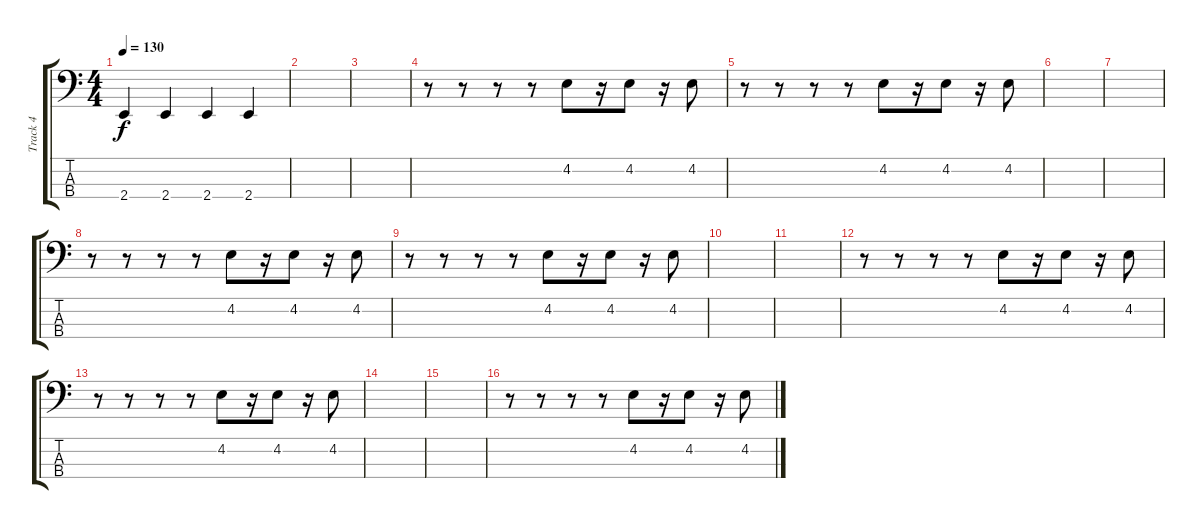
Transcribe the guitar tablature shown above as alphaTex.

\track ("Track 4" "Track 4") {instrument electricbassfinger}
\staff {score tabs}
\tuning (F2 C2 G1 D1) {hide}
\ts (4 4)
\tempo 130
\clef f4
\ks c
2.4.4{dy f} 2.4.4 2.4.4 2.4.4 |
|
|
r.8 r.8 r.8 r.8 4.2.8 r.16 4.2.8 r.16 4.2.8 |
r.8 r.8 r.8 r.8 4.2.8 r.16 4.2.8 r.16 4.2.8 |
|
|
r.8 r.8 r.8 r.8 4.2.8 r.16 4.2.8 r.16 4.2.8 |
r.8 r.8 r.8 r.8 4.2.8 r.16 4.2.8 r.16 4.2.8 |
|
|
r.8 r.8 r.8 r.8 4.2.8 r.16 4.2.8 r.16 4.2.8 |
r.8 r.8 r.8 r.8 4.2.8 r.16 4.2.8 r.16 4.2.8 |
|
|
r.8 r.8 r.8 r.8 4.2.8 r.16 4.2.8 r.16 4.2.8
